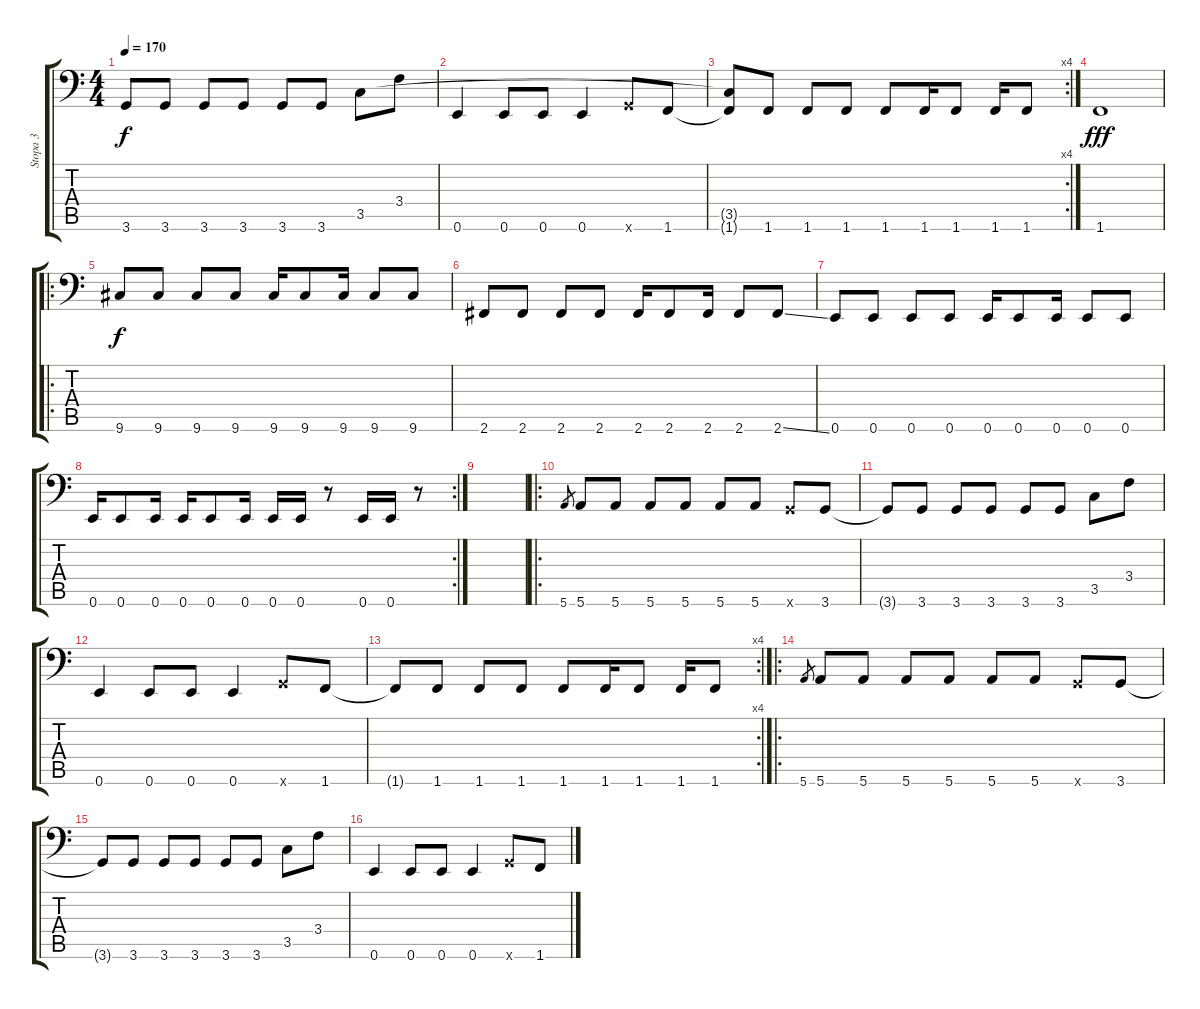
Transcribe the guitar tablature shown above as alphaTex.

\track ("Stopa 3" "Stopa 3") {instrument electricbassfinger}
\staff {score tabs}
\tuning (E3 B2 G2 D2 A1 E1) {hide}
\ts (4 4)
\tempo 170
\clef f4
\ks c
3.6{t}.8{dy f} 3.6.8 3.6.8 3.6.8 3.6.8 3.6.8 3.5.8 3.4.8 |
0.6.4 0.6.8 0.6.8 0.6.4 3.6{x}.8 1.6.8 |
\rc 4
(3.5{t} 1.6{t}).8 1.6.8 1.6.8 1.6.8 1.6.8 1.6.16 1.6.8 1.6.16 1.6.8 |
1.6.1{dy fff} |
\ro
9.6.8{dy f} 9.6.8 9.6.8 9.6.8 9.6.16 9.6.8 9.6.16 9.6.8 9.6.8 |
2.6.8 2.6.8 2.6.8 2.6.8 2.6.16 2.6.8 2.6.16 2.6.8 2.6{ss}.8 |
0.6.8 0.6.8 0.6.8 0.6.8 0.6.16 0.6.8 0.6.16 0.6.8 0.6.8 |
\rc 2
0.6.16 0.6.8 0.6.16 0.6.16 0.6.8 0.6.16 0.6.16 0.6.16 r.8 0.6.16 0.6.16 r.8 |
|
\ro
5.6.8{gr} 5.6.8 5.6.8 5.6.8 5.6.8 5.6.8 5.6.8 3.6{x}.8 3.6.8 |
3.6{t}.8 3.6.8 3.6.8 3.6.8 3.6.8 3.6.8 3.5.8 3.4.8 |
0.6.4 0.6.8 0.6.8 0.6.4 3.6{x}.8 1.6.8 |
\rc 4
1.6{t}.8 1.6.8 1.6.8 1.6.8 1.6.8 1.6.16 1.6.8 1.6.16 1.6.8 |
\ro
5.6.8{gr} 5.6.8 5.6.8 5.6.8 5.6.8 5.6.8 5.6.8 3.6{x}.8 3.6.8 |
3.6{t}.8 3.6.8 3.6.8 3.6.8 3.6.8 3.6.8 3.5.8 3.4.8 |
0.6.4 0.6.8 0.6.8 0.6.4 3.6{x}.8 1.6.8
